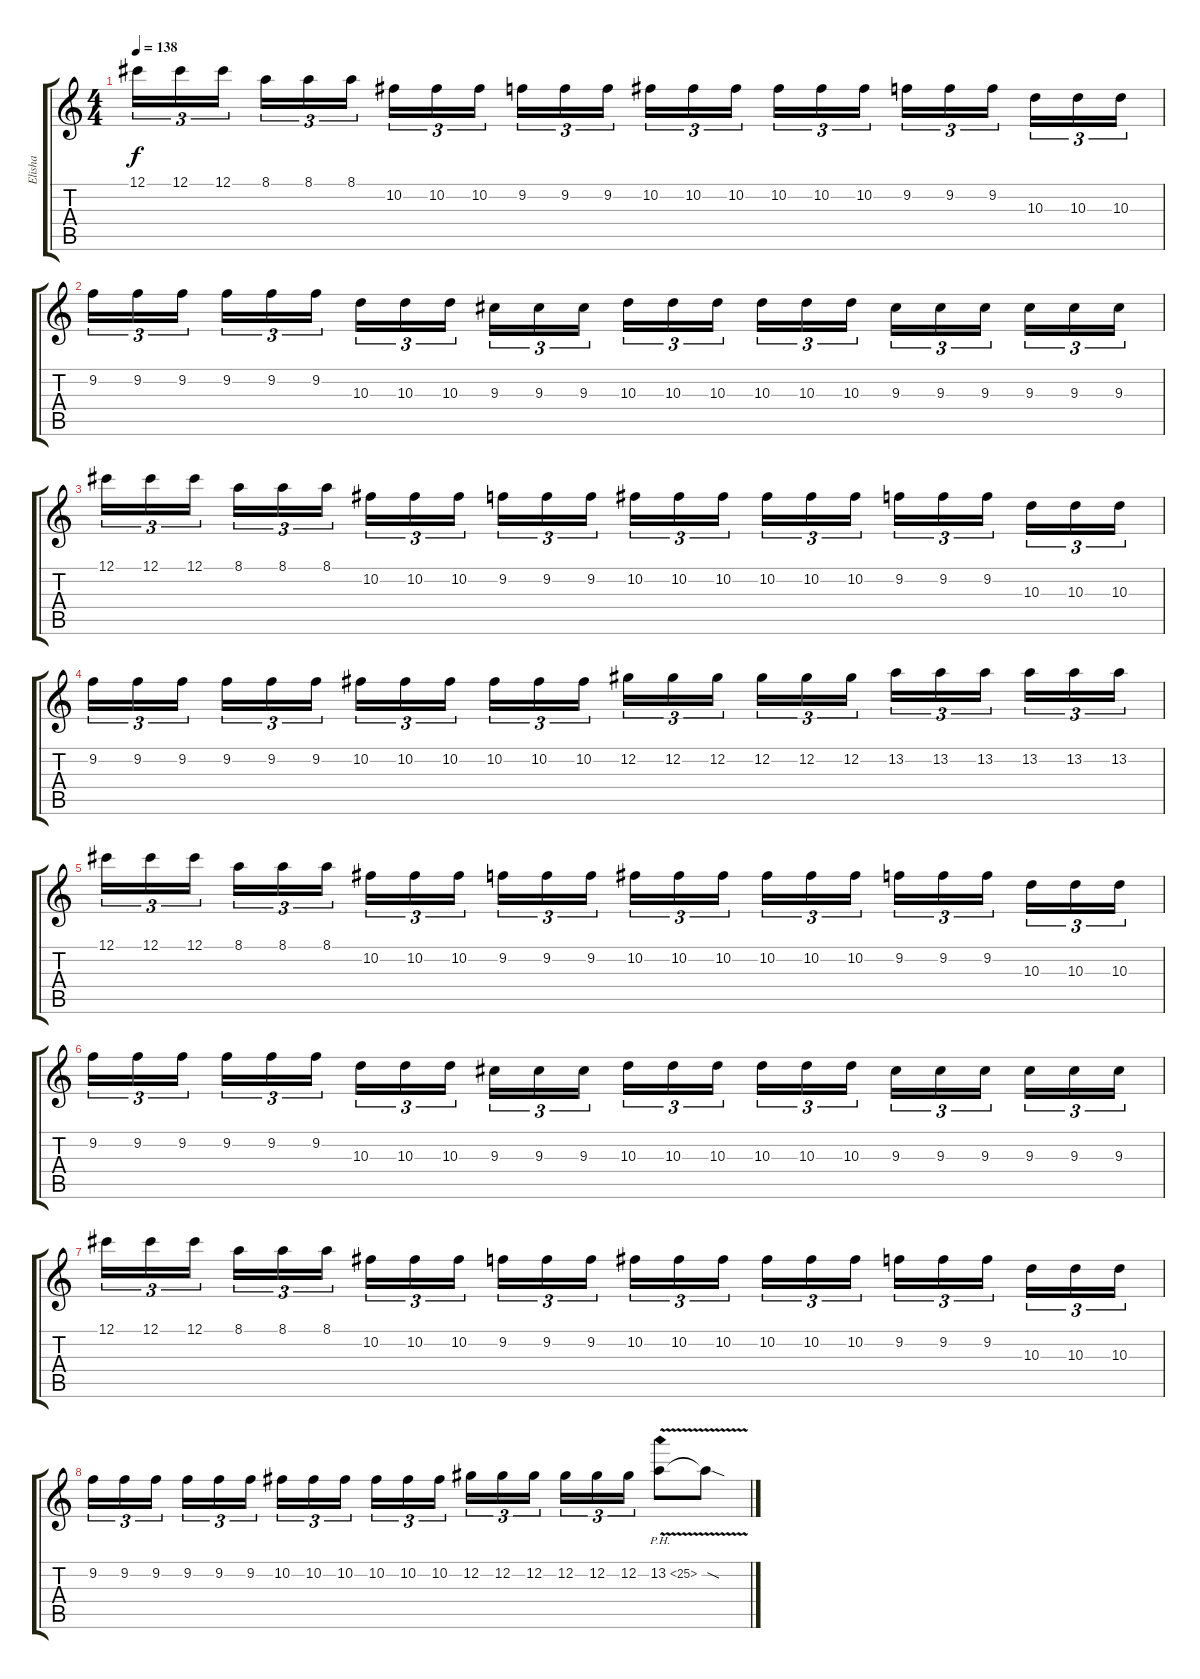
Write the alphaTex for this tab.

\track ("Elisha" "Elisha") {instrument overdrivenguitar}
\staff {score tabs}
\tuning (Db4 Ab3 E3 B2 Gb2 B1) {hide}
\ts (4 4)
\tempo 138
\clef g2
\ks c
12.1.16{tu (3 2) dy f} 12.1.16{tu (3 2)} 12.1.16{tu (3 2) beam splitsecondary} 8.1.16{tu (3 2)} 8.1.16{tu (3 2)} 8.1.16{tu (3 2)} 10.2.16{tu (3 2)} 10.2.16{tu (3 2)} 10.2.16{tu (3 2) beam splitsecondary} 9.2.16{tu (3 2)} 9.2.16{tu (3 2)} 9.2.16{tu (3 2)} 10.2.16{tu (3 2)} 10.2.16{tu (3 2)} 10.2.16{tu (3 2) beam splitsecondary} 10.2.16{tu (3 2)} 10.2.16{tu (3 2)} 10.2.16{tu (3 2)} 9.2.16{tu (3 2)} 9.2.16{tu (3 2)} 9.2.16{tu (3 2) beam splitsecondary} 10.3.16{tu (3 2)} 10.3.16{tu (3 2)} 10.3.16{tu (3 2)} |
9.2.16{tu (3 2)} 9.2.16{tu (3 2)} 9.2.16{tu (3 2) beam splitsecondary} 9.2.16{tu (3 2)} 9.2.16{tu (3 2)} 9.2.16{tu (3 2)} 10.3.16{tu (3 2)} 10.3.16{tu (3 2)} 10.3.16{tu (3 2) beam splitsecondary} 9.3.16{tu (3 2)} 9.3.16{tu (3 2)} 9.3.16{tu (3 2)} 10.3.16{tu (3 2)} 10.3.16{tu (3 2)} 10.3.16{tu (3 2) beam splitsecondary} 10.3.16{tu (3 2)} 10.3.16{tu (3 2)} 10.3.16{tu (3 2)} 9.3.16{tu (3 2)} 9.3.16{tu (3 2)} 9.3.16{tu (3 2) beam splitsecondary} 9.3.16{tu (3 2)} 9.3.16{tu (3 2)} 9.3.16{tu (3 2)} |
12.1.16{tu (3 2)} 12.1.16{tu (3 2)} 12.1.16{tu (3 2) beam splitsecondary} 8.1.16{tu (3 2)} 8.1.16{tu (3 2)} 8.1.16{tu (3 2)} 10.2.16{tu (3 2)} 10.2.16{tu (3 2)} 10.2.16{tu (3 2) beam splitsecondary} 9.2.16{tu (3 2)} 9.2.16{tu (3 2)} 9.2.16{tu (3 2)} 10.2.16{tu (3 2)} 10.2.16{tu (3 2)} 10.2.16{tu (3 2) beam splitsecondary} 10.2.16{tu (3 2)} 10.2.16{tu (3 2)} 10.2.16{tu (3 2)} 9.2.16{tu (3 2)} 9.2.16{tu (3 2)} 9.2.16{tu (3 2) beam splitsecondary} 10.3.16{tu (3 2)} 10.3.16{tu (3 2)} 10.3.16{tu (3 2)} |
9.2.16{tu (3 2)} 9.2.16{tu (3 2)} 9.2.16{tu (3 2) beam splitsecondary} 9.2.16{tu (3 2)} 9.2.16{tu (3 2)} 9.2.16{tu (3 2)} 10.2.16{tu (3 2)} 10.2.16{tu (3 2)} 10.2.16{tu (3 2) beam splitsecondary} 10.2.16{tu (3 2)} 10.2.16{tu (3 2)} 10.2.16{tu (3 2)} 12.2.16{tu (3 2)} 12.2.16{tu (3 2)} 12.2.16{tu (3 2) beam splitsecondary} 12.2.16{tu (3 2)} 12.2.16{tu (3 2)} 12.2.16{tu (3 2)} 13.2.16{tu (3 2)} 13.2.16{tu (3 2)} 13.2.16{tu (3 2) beam splitsecondary} 13.2.16{tu (3 2)} 13.2.16{tu (3 2)} 13.2.16{tu (3 2)} |
12.1.16{tu (3 2)} 12.1.16{tu (3 2)} 12.1.16{tu (3 2) beam splitsecondary} 8.1.16{tu (3 2)} 8.1.16{tu (3 2)} 8.1.16{tu (3 2)} 10.2.16{tu (3 2)} 10.2.16{tu (3 2)} 10.2.16{tu (3 2) beam splitsecondary} 9.2.16{tu (3 2)} 9.2.16{tu (3 2)} 9.2.16{tu (3 2)} 10.2.16{tu (3 2)} 10.2.16{tu (3 2)} 10.2.16{tu (3 2) beam splitsecondary} 10.2.16{tu (3 2)} 10.2.16{tu (3 2)} 10.2.16{tu (3 2)} 9.2.16{tu (3 2)} 9.2.16{tu (3 2)} 9.2.16{tu (3 2) beam splitsecondary} 10.3.16{tu (3 2)} 10.3.16{tu (3 2)} 10.3.16{tu (3 2)} |
9.2.16{tu (3 2)} 9.2.16{tu (3 2)} 9.2.16{tu (3 2) beam splitsecondary} 9.2.16{tu (3 2)} 9.2.16{tu (3 2)} 9.2.16{tu (3 2)} 10.3.16{tu (3 2)} 10.3.16{tu (3 2)} 10.3.16{tu (3 2) beam splitsecondary} 9.3.16{tu (3 2)} 9.3.16{tu (3 2)} 9.3.16{tu (3 2)} 10.3.16{tu (3 2)} 10.3.16{tu (3 2)} 10.3.16{tu (3 2) beam splitsecondary} 10.3.16{tu (3 2)} 10.3.16{tu (3 2)} 10.3.16{tu (3 2)} 9.3.16{tu (3 2)} 9.3.16{tu (3 2)} 9.3.16{tu (3 2) beam splitsecondary} 9.3.16{tu (3 2)} 9.3.16{tu (3 2)} 9.3.16{tu (3 2)} |
12.1.16{tu (3 2)} 12.1.16{tu (3 2)} 12.1.16{tu (3 2) beam splitsecondary} 8.1.16{tu (3 2)} 8.1.16{tu (3 2)} 8.1.16{tu (3 2)} 10.2.16{tu (3 2)} 10.2.16{tu (3 2)} 10.2.16{tu (3 2) beam splitsecondary} 9.2.16{tu (3 2)} 9.2.16{tu (3 2)} 9.2.16{tu (3 2)} 10.2.16{tu (3 2)} 10.2.16{tu (3 2)} 10.2.16{tu (3 2) beam splitsecondary} 10.2.16{tu (3 2)} 10.2.16{tu (3 2)} 10.2.16{tu (3 2)} 9.2.16{tu (3 2)} 9.2.16{tu (3 2)} 9.2.16{tu (3 2) beam splitsecondary} 10.3.16{tu (3 2)} 10.3.16{tu (3 2)} 10.3.16{tu (3 2)} |
9.2.16{tu (3 2)} 9.2.16{tu (3 2)} 9.2.16{tu (3 2) beam splitsecondary} 9.2.16{tu (3 2)} 9.2.16{tu (3 2)} 9.2.16{tu (3 2)} 10.2.16{tu (3 2)} 10.2.16{tu (3 2)} 10.2.16{tu (3 2) beam splitsecondary} 10.2.16{tu (3 2)} 10.2.16{tu (3 2)} 10.2.16{tu (3 2)} 12.2.16{tu (3 2)} 12.2.16{tu (3 2)} 12.2.16{tu (3 2) beam splitsecondary} 12.2.16{tu (3 2)} 12.2.16{tu (3 2)} 12.2.16{tu (3 2)} 13.2{ph 12 v}.8 13.2{sod t}.8
